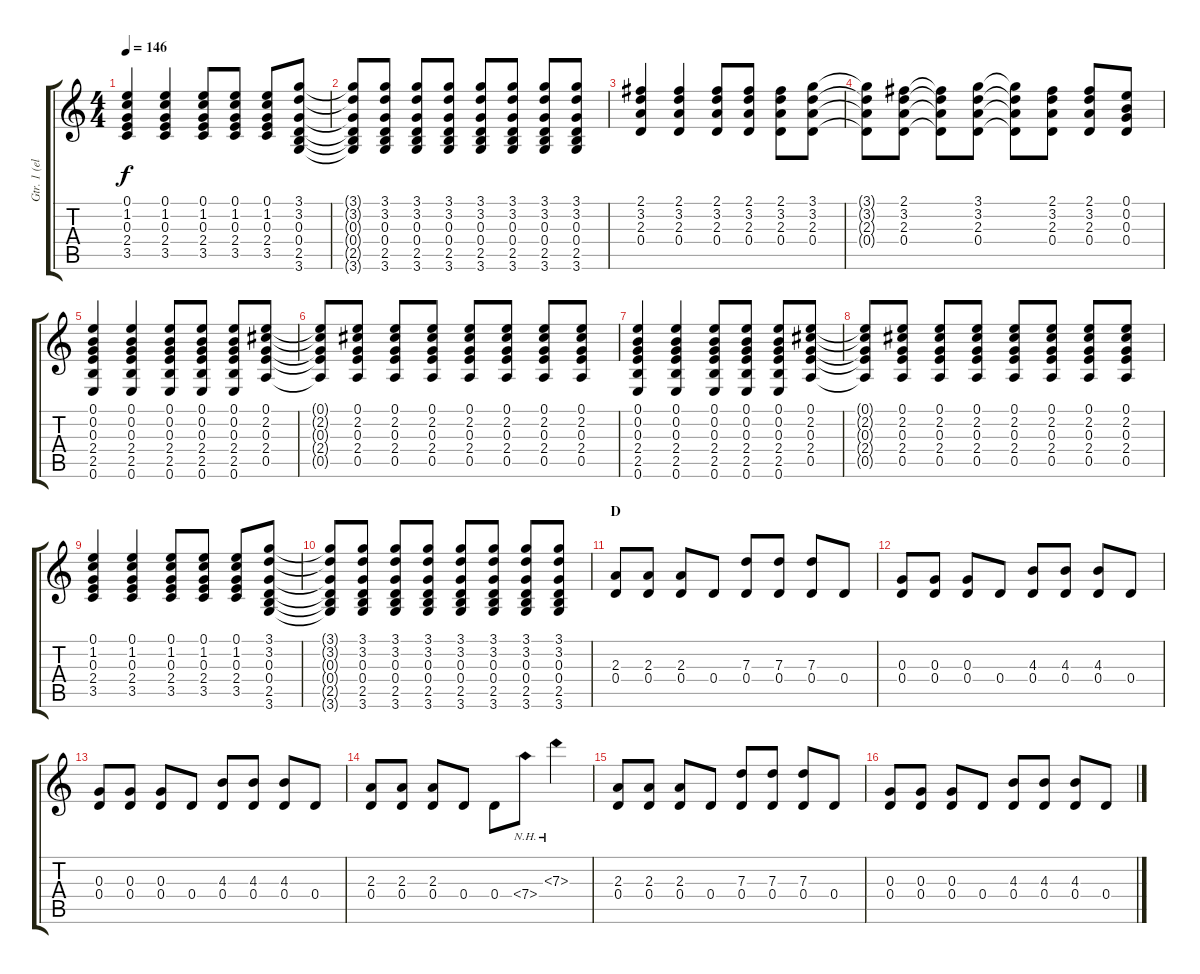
\track ("Gtr. 1 (electric)" "Gtr. 1 (el") {instrument distortionguitar}
\staff {score tabs}
\tuning (E4 B3 G3 D3 A2 E2) {hide}
\ts (4 4)
\tempo 146
\clef g2
\ks c
(0.1 1.2 0.3 2.4 3.5).4{dy f} (0.1 1.2 0.3 2.4 3.5).4 (0.1 1.2 0.3 2.4 3.5).8 (0.1 1.2 0.3 2.4 3.5).8 (0.1 1.2 0.3 2.4 3.5).8 (3.1 3.2 0.3 0.4 2.5 3.6).8 |
(3.1{t} 3.2{t} 0.3{t} 0.4{t} 2.5{t} 3.6{t}).8 (3.1 3.2 0.3 0.4 2.5 3.6).8 (3.1 3.2 0.3 0.4 2.5 3.6).8 (3.1 3.2 0.3 0.4 2.5 3.6).8 (3.1 3.2 0.3 0.4 2.5 3.6).8 (3.1 3.2 0.3 0.4 2.5 3.6).8 (3.1 3.2 0.3 0.4 2.5 3.6).8 (3.1 3.2 0.3 0.4 2.5 3.6).8 |
(2.1 3.2 2.3 0.4).4 (2.1 3.2 2.3 0.4).4 (2.1 3.2 2.3 0.4).8 (2.1 3.2 2.3 0.4).8 (2.1 3.2 2.3 0.4).8 (3.1 3.2 2.3 0.4).8 |
(3.1{t} 3.2{t} 2.3{t} 0.4{t}).8 (2.1 3.2 2.3 0.4).8 (2.1{t} 3.2{t} 2.3{t} 0.4{t}).8 (3.1 3.2 2.3 0.4).8 (3.1{t} 3.2{t} 2.3{t} 0.4{t}).8 (2.1 3.2 2.3 0.4).8 (2.1 3.2 2.3 0.4).8 (0.1 0.2 0.3 0.4).8 |
(0.1 0.2 0.3 2.4 2.5 0.6).4 (0.1 0.2 0.3 2.4 2.5 0.6).4 (0.1 0.2 0.3 2.4 2.5 0.6).8 (0.1 0.2 0.3 2.4 2.5 0.6).8 (0.1 0.2 0.3 2.4 2.5 0.6).8 (0.1 2.2 0.3 2.4 0.5).8 |
(0.1{t} 2.2{t} 0.3{t} 2.4{t} 0.5{t}).8 (0.1 2.2 0.3 2.4 0.5).8 (0.1 2.2 0.3 2.4 0.5).8 (0.1 2.2 0.3 2.4 0.5).8 (0.1 2.2 0.3 2.4 0.5).8 (0.1 2.2 0.3 2.4 0.5).8 (0.1 2.2 0.3 2.4 0.5).8 (0.1 2.2 0.3 2.4 0.5).8 |
(0.1 0.2 0.3 2.4 2.5 0.6).4 (0.1 0.2 0.3 2.4 2.5 0.6).4 (0.1 0.2 0.3 2.4 2.5 0.6).8 (0.1 0.2 0.3 2.4 2.5 0.6).8 (0.1 0.2 0.3 2.4 2.5 0.6).8 (0.1 2.2 0.3 2.4 0.5).8 |
(0.1{t} 2.2{t} 0.3{t} 2.4{t} 0.5{t}).8 (0.1 2.2 0.3 2.4 0.5).8 (0.1 2.2 0.3 2.4 0.5).8 (0.1 2.2 0.3 2.4 0.5).8 (0.1 2.2 0.3 2.4 0.5).8 (0.1 2.2 0.3 2.4 0.5).8 (0.1 2.2 0.3 2.4 0.5).8 (0.1 2.2 0.3 2.4 0.5).8 |
(0.1 1.2 0.3 2.4 3.5).4 (0.1 1.2 0.3 2.4 3.5).4 (0.1 1.2 0.3 2.4 3.5).8 (0.1 1.2 0.3 2.4 3.5).8 (0.1 1.2 0.3 2.4 3.5).8 (3.1 3.2 0.3 0.4 2.5 3.6).8 |
(3.1{t} 3.2{t} 0.3{t} 0.4{t} 2.5{t} 3.6{t}).8 (3.1 3.2 0.3 0.4 2.5 3.6).8 (3.1 3.2 0.3 0.4 2.5 3.6).8 (3.1 3.2 0.3 0.4 2.5 3.6).8 (3.1 3.2 0.3 0.4 2.5 3.6).8 (3.1 3.2 0.3 0.4 2.5 3.6).8 (3.1 3.2 0.3 0.4 2.5 3.6).8 (3.1 3.2 0.3 0.4 2.5 3.6).8 |
\section ("" "D")
(2.3 0.4).8 (2.3 0.4).8 (2.3 0.4).8 0.4.8 (7.3 0.4).8 (7.3 0.4).8 (7.3 0.4).8 0.4.8 |
(0.3 0.4).8 (0.3 0.4).8 (0.3 0.4).8 0.4.8 (4.3 0.4).8 (4.3 0.4).8 (4.3 0.4).8 0.4.8 |
(0.3 0.4).8 (0.3 0.4).8 (0.3 0.4).8 0.4.8 (4.3 0.4).8 (4.3 0.4).8 (4.3 0.4).8 0.4.8 |
(2.3 0.4).8 (2.3 0.4).8 (2.3 0.4).8 0.4.8 0.4.8 7.4{nh}.8 7.3{nh}.4 |
(2.3 0.4).8 (2.3 0.4).8 (2.3 0.4).8 0.4.8 (7.3 0.4).8 (7.3 0.4).8 (7.3 0.4).8 0.4.8 |
(0.3 0.4).8 (0.3 0.4).8 (0.3 0.4).8 0.4.8 (4.3 0.4).8 (4.3 0.4).8 (4.3 0.4).8 0.4.8
